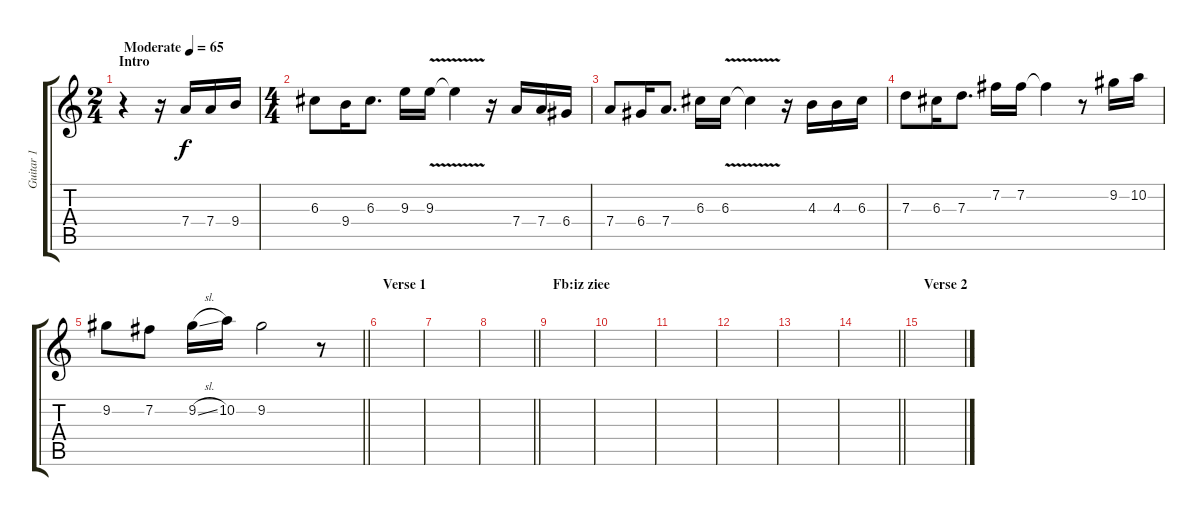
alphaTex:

\track ("Guitar 1" "Guitar 1") {instrument electricguitarclean}
\staff {score tabs}
\tuning (E4 B3 G3 D3 A2 E2) {hide}
\ts (2 4)
\section ("" "Intro")
\tempo (65 "Moderate")
\clef g2
\ks c
r.4{dy f instrument electricguitarclean} r.16 7.4.16 7.4.16 9.4.16 |
\ts (4 4)
6.3.8 9.4.16 6.3.8{d} 9.3.16 9.3{v}.16 9.3{t}.4 r.16 7.4.16 7.4.16 6.4.16 |
7.4.8 6.4.16 7.4.8{d} 6.3.16 6.3{v}.16 6.3{t}.4 r.16 4.3.16 4.3.16 6.3.16 |
7.3.8 6.3.16 7.3.8{d} 7.2.16 7.2.16 7.2{t}.4 r.8 9.2.16 10.2.16 |
\barLineRight lightlight
9.2.8 7.2.8 9.2{sl}.16 10.2.16 9.2.2 r.8 |
\section ("" "Verse 1")
|
|
\barLineRight lightlight
|
\section ("" "Fb:iz ziee")
|
|
|
|
|
\barLineRight lightlight
|
\section ("" "Verse 2")
